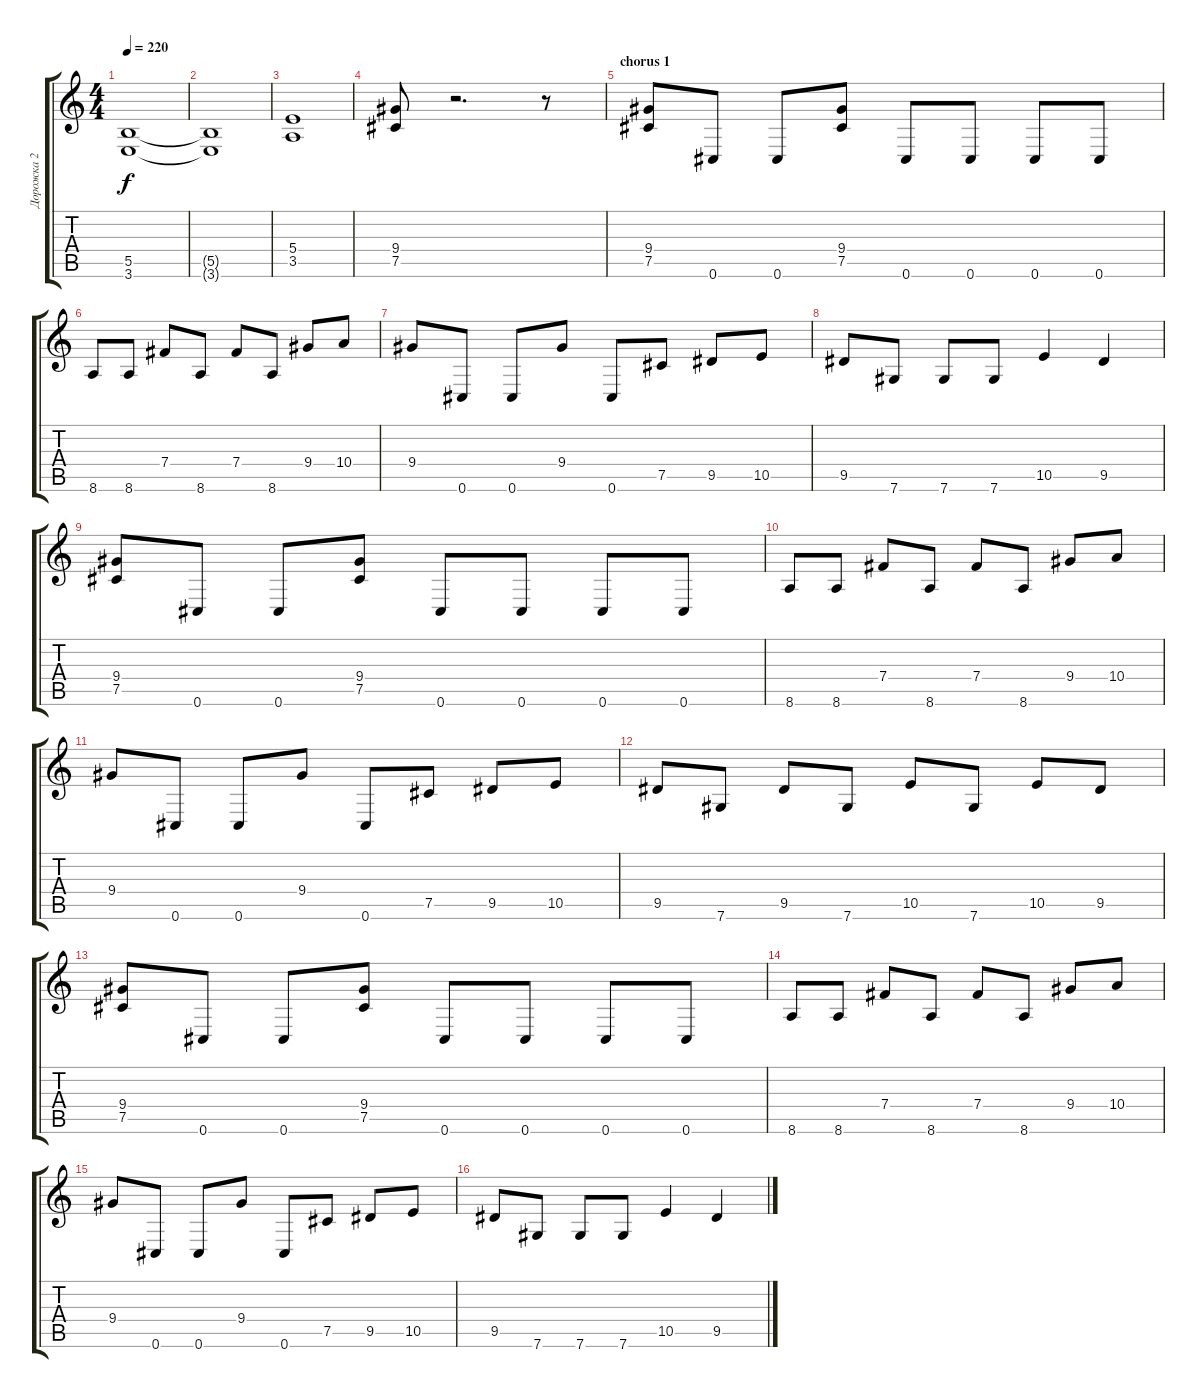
\track ("Дорожка 2" "Дорожка 2") {instrument distortionguitar}
\staff {score tabs}
\tuning (Db4 Ab3 E3 B2 Gb2 Db2) {hide}
\ts (4 4)
\tempo 220
\clef g2
\ks c
(5.5 3.6).1{dy f} |
(5.5{t} 3.6{t}).1 |
(5.4 3.5).1 |
(9.4 7.5).8 r.2{d} r.8 |
\section ("" "chorus 1")
(9.4 7.5).8 0.6.8 0.6.8 (9.4 7.5).8 0.6.8 0.6.8 0.6.8 0.6.8 |
8.6.8 8.6.8 7.4.8 8.6.8 7.4.8 8.6.8 9.4.8 10.4.8 |
9.4.8 0.6.8 0.6.8 9.4.8 0.6.8 7.5.8 9.5.8 10.5.8 |
9.5.8 7.6.8 7.6.8 7.6.8 10.5.4 9.5.4 |
(9.4 7.5).8 0.6.8 0.6.8 (9.4 7.5).8 0.6.8 0.6.8 0.6.8 0.6.8 |
8.6.8 8.6.8 7.4.8 8.6.8 7.4.8 8.6.8 9.4.8 10.4.8 |
9.4.8 0.6.8 0.6.8 9.4.8 0.6.8 7.5.8 9.5.8 10.5.8 |
9.5.8 7.6.8 9.5.8 7.6.8 10.5.8 7.6.8 10.5.8 9.5.8 |
(9.4 7.5).8 0.6.8 0.6.8 (9.4 7.5).8 0.6.8 0.6.8 0.6.8 0.6.8 |
8.6.8 8.6.8 7.4.8 8.6.8 7.4.8 8.6.8 9.4.8 10.4.8 |
9.4.8 0.6.8 0.6.8 9.4.8 0.6.8 7.5.8 9.5.8 10.5.8 |
9.5.8 7.6.8 7.6.8 7.6.8 10.5.4 9.5.4
